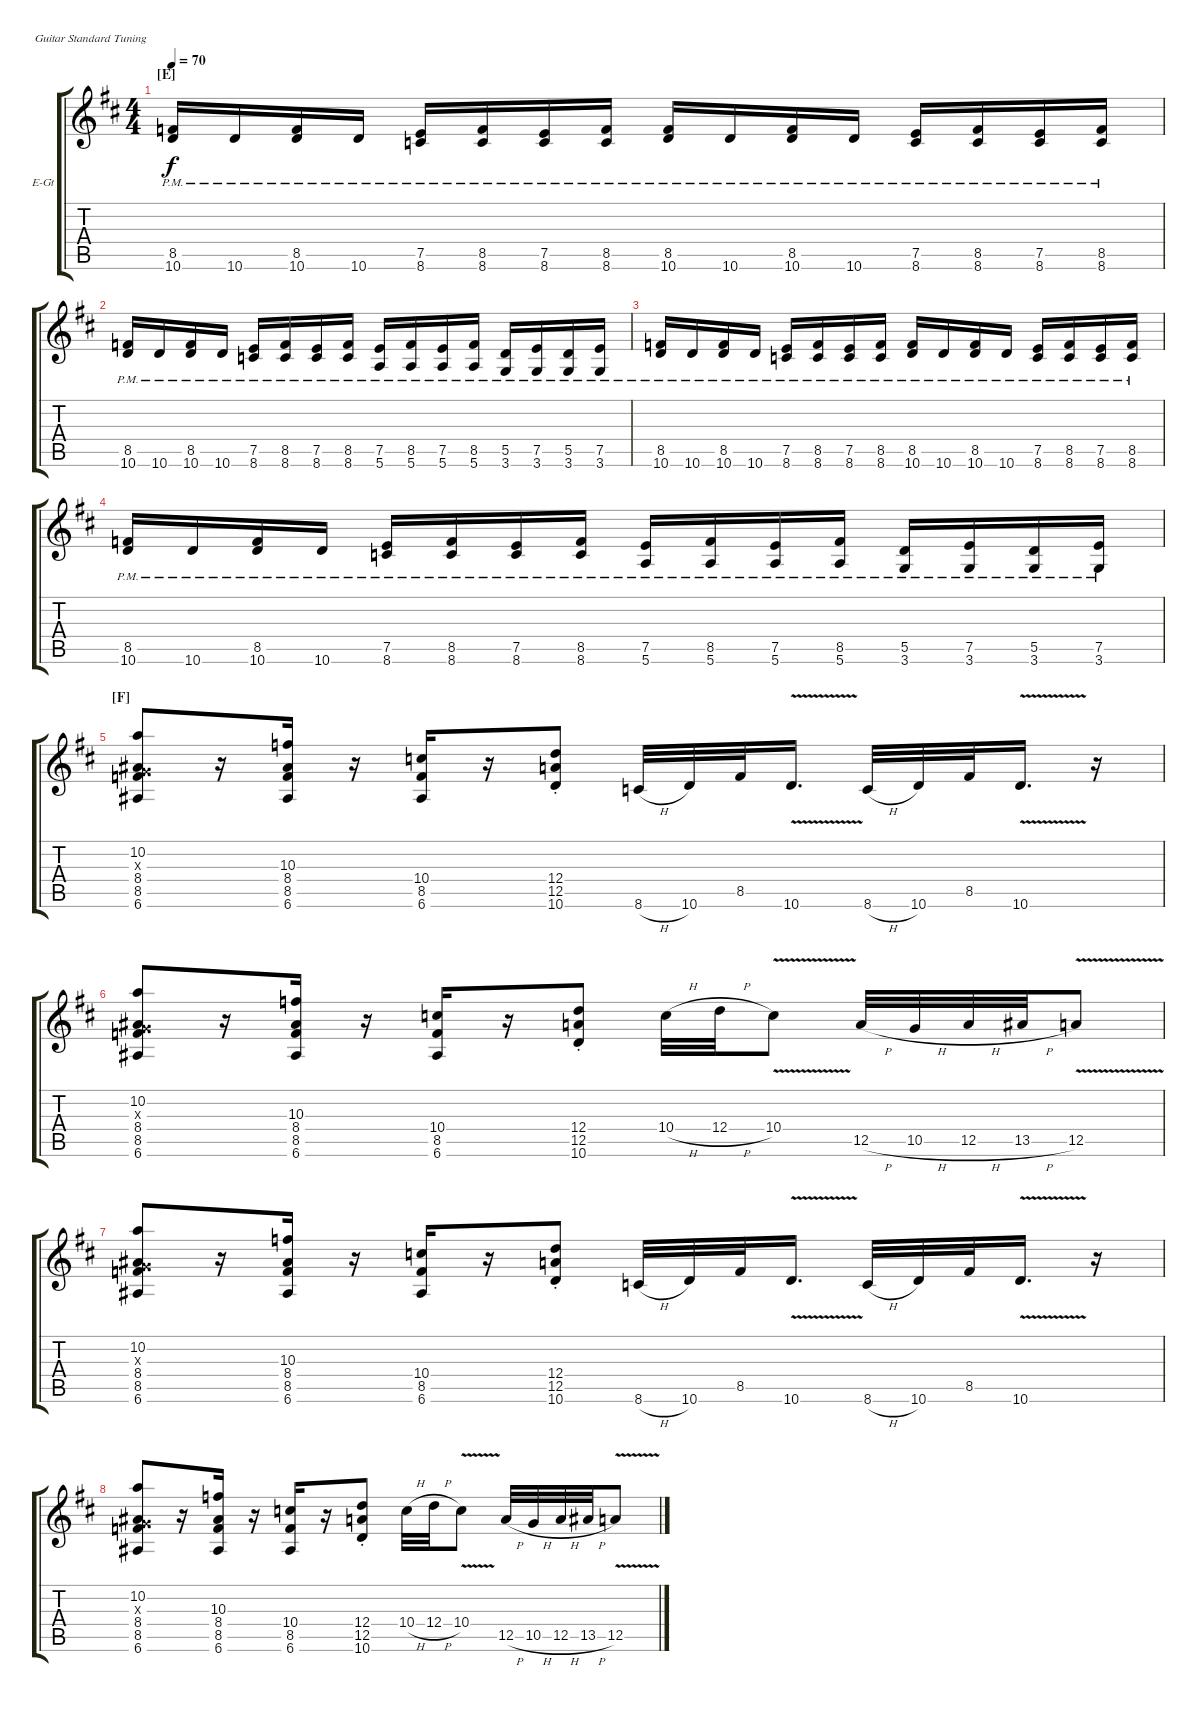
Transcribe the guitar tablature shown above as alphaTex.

\bracketExtendMode groupsimilarinstruments
\firstSystemTrackNameOrientation horizontal
\otherSystemsTrackNameOrientation horizontal
\track ("Buckethead" "E-Gt") {instrument distortionguitar}
\staff {score tabs}
\tuning (E4 B3 G3 D3 A2 E2)
\ts (4 4)
\section ("E" "")
\tempo 70
\clef g2
\ks bminor
(10.6{pm} 8.5{pm}).16{dy f} 10.6{pm}.16 (8.5{pm} 10.6{pm}).16 10.6{pm}.16 (7.5{pm} 8.6{pm}).16 (8.5{pm} 8.6{pm}).16 (7.5{pm} 8.6{pm}).16 (8.5{pm} 8.6{pm}).16 (10.6{pm} 8.5{pm}).16 10.6{pm}.16 (8.5{pm} 10.6{pm}).16 10.6{pm}.16 (7.5{pm} 8.6{pm}).16 (8.5{pm} 8.6{pm}).16 (7.5{pm} 8.6{pm}).16 (8.5{pm} 8.6{pm}).16 |
(10.6{pm} 8.5{pm}).16 10.6{pm}.16 (8.5{pm} 10.6{pm}).16 10.6{pm}.16 (7.5{pm} 8.6{pm}).16 (8.5{pm} 8.6{pm}).16 (7.5{pm} 8.6{pm}).16 (8.5{pm} 8.6{pm}).16 (7.5{pm} 5.6{pm}).16 (8.5{pm} 5.6{pm}).16 (7.5{pm} 5.6{pm}).16 (8.5{pm} 5.6{pm}).16 (5.5{pm} 3.6{pm}).16 (7.5{pm} 3.6{pm}).16 (5.5{pm} 3.6{pm}).16 (7.5{pm} 3.6{pm}).16 |
(10.6{pm} 8.5{pm}).16 10.6{pm}.16 (8.5{pm} 10.6{pm}).16 10.6{pm}.16 (7.5{pm} 8.6{pm}).16 (8.5{pm} 8.6{pm}).16 (7.5{pm} 8.6{pm}).16 (8.5{pm} 8.6{pm}).16 (10.6{pm} 8.5{pm}).16 10.6{pm}.16 (8.5{pm} 10.6{pm}).16 10.6{pm}.16 (7.5{pm} 8.6{pm}).16 (8.5{pm} 8.6{pm}).16 (7.5{pm} 8.6{pm}).16 (8.5{pm} 8.6{pm}).16 |
(10.6{pm} 8.5{pm}).16 10.6{pm}.16 (8.5{pm} 10.6{pm}).16 10.6{pm}.16 (7.5{pm} 8.6{pm}).16 (8.5{pm} 8.6{pm}).16 (7.5{pm} 8.6{pm}).16 (8.5{pm} 8.6{pm}).16 (7.5{pm} 5.6{pm}).16 (8.5{pm} 5.6{pm}).16 (7.5{pm} 5.6{pm}).16 (8.5{pm} 5.6{pm}).16 (5.5{pm} 3.6{pm}).16 (7.5{pm} 3.6{pm}).16 (5.5{pm} 3.6{pm}).16 (7.5{pm} 3.6{pm}).16 |
\section ("F" "")
(6.6 8.4 10.2 8.5 0.3{x}).8 r.16 (6.6 8.5 8.4 10.3).16 r.16 (6.6 8.5 10.4).16 r.16 (12.4{st} 12.5{st} 10.6{st}).8 8.6{h}.32 10.6.32 8.5.32 10.6{v}.16{d} 8.6{h}.32 10.6.32 8.5.32 10.6{v}.16{d} r.16 |
(6.6 8.4 10.2 8.5 0.3{x}).8 r.16 (6.6 8.5 8.4 10.3).16 r.16 (6.6 8.5 10.4).16 r.16 (12.4{st} 12.5{st} 10.6{st}).8 10.4{h}.32 12.4{h}.32 10.4{v}.8 12.5{h}.32 10.5{h}.32 12.5{h}.32 13.5{h}.32 12.5{v}.8 |
(6.6 8.4 10.2 8.5 0.3{x}).8 r.16 (6.6 8.5 8.4 10.3).16 r.16 (6.6 8.5 10.4).16 r.16 (12.4{st} 12.5{st} 10.6{st}).8 8.6{h}.32 10.6.32 8.5.32 10.6{v}.16{d} 8.6{h}.32 10.6.32 8.5.32 10.6{v}.16{d} r.16 |
(6.6 8.4 10.2 8.5 0.3{x}).8 r.16 (6.6 8.5 8.4 10.3).16 r.16 (6.6 8.5 10.4).16 r.16 (12.4{st} 12.5{st} 10.6{st}).8 10.4{h}.32 12.4{h}.32 10.4{v}.8 12.5{h}.32 10.5{h}.32 12.5{h}.32 13.5{h}.32 12.5{v}.8
